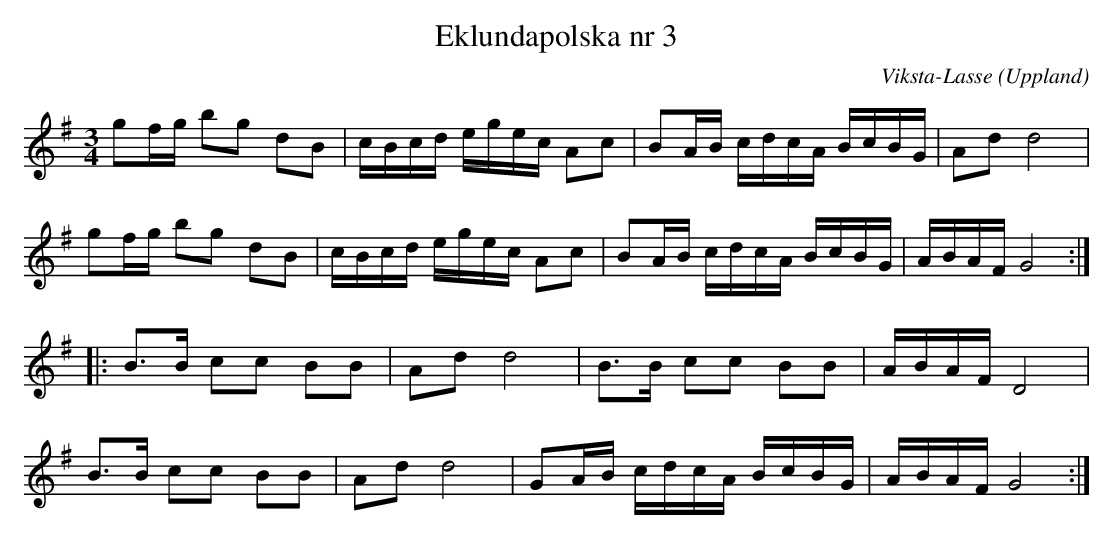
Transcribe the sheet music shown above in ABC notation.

X:1
T:Eklundapolska nr 3
C:Viksta-Lasse
O:Uppland
M:3/4
L:1/16
K:G
g2fg b2g2 d2B2|cBcd egec A2c2|B2AB cdcA BcBG|A2d2 d8|
g2fg b2g2 d2B2|cBcd egec A2c2|B2AB cdcA BcBG|ABAF G8:|
|:B3B c2c2 B2B2|A2d2 d8|B3B c2c2 B2B2|ABAF D8|
B3B c2c2 B2B2|A2d2 d8|G2AB cdcA BcBG|ABAF G8:|
